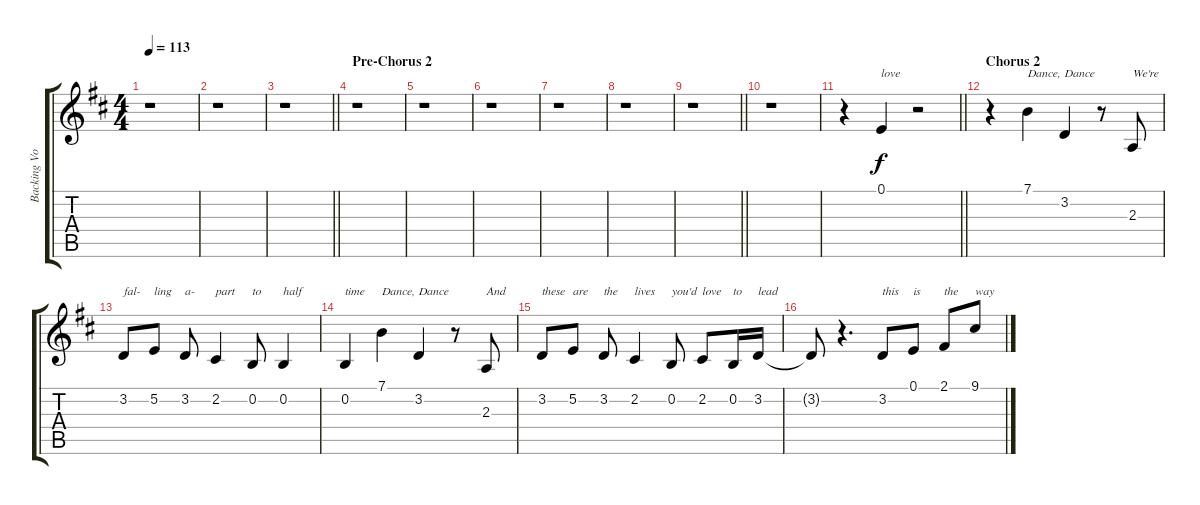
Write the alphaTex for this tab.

\track ("Backing Vocals" "Backing Vo") {instrument bassoon}
\staff {score tabs}
\tuning (E4 B3 G3 D3 A2 E2) {hide}
\ts (4 4)
\tempo 113
\clef g2
\ks d
r.1{dy f} |
r.1 |
\barLineRight lightlight
r.1 |
\section ("" "Pre-Chorus 2")
r.1 |
r.1 |
r.1 |
r.1 |
r.1 |
\barLineRight lightlight
r.1 |
r.1 |
\barLineRight lightlight
r.4 0.1.4{txt "love"} r.2 |
\section ("" "Chorus 2")
r.4 7.1.4{txt "Dance,"} 3.2.4{txt "Dance"} r.8 2.3.8{txt "We're"} |
3.2.8{txt "fal-"} 5.2.8{txt "ling"} 3.2.8{txt "a-"} 2.2.4{txt "part"} 0.2.8{txt "to"} 0.2.4{txt "half"} |
0.2.4{txt "time"} 7.1.4{txt "Dance,"} 3.2.4{txt "Dance"} r.8 2.3.8{txt "And"} |
3.2.8{txt "these"} 5.2.8{txt "are"} 3.2.8{txt "the"} 2.2.4{txt "lives"} 0.2.8{txt "you'd"} 2.2.8{txt "love"} 0.2.16{txt "to"} 3.2.16{txt "lead"} |
3.2{t}.8 r.4{d} 3.2.8{txt "this"} 0.1.8{txt "is"} 2.1.8{txt "the"} 9.1.8{txt "way"}
